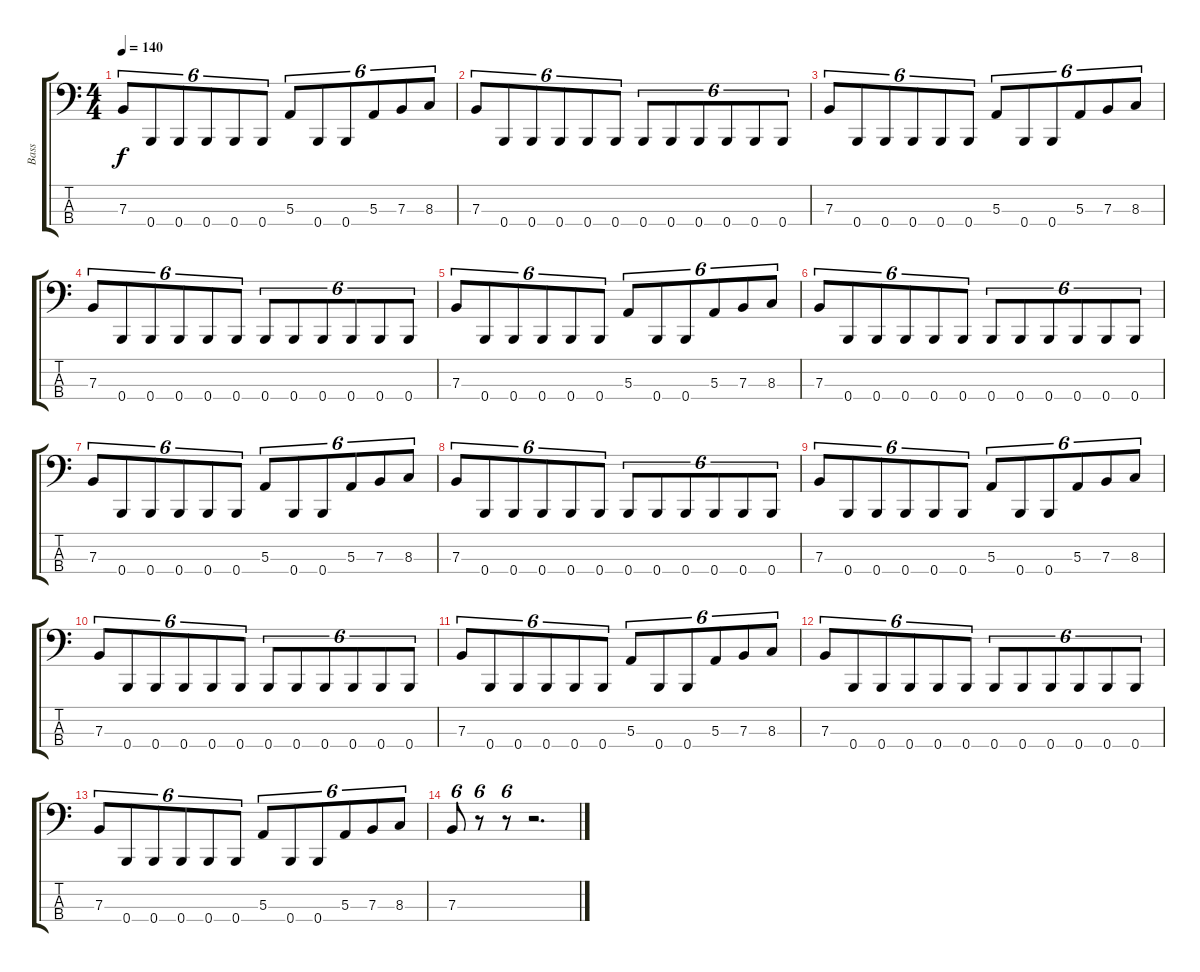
\track ("Bass" "Bass") {instrument electricbasspick}
\staff {score tabs}
\tuning (D2 A1 E1 B0) {hide}
\ts (4 4)
\tempo 140
\clef f4
\ks c
7.3.8{tu (6 4) dy f} 0.4.8{tu (6 4)} 0.4.8{tu (6 4)} 0.4.8{tu (6 4)} 0.4.8{tu (6 4)} 0.4.8{tu (6 4)} 5.3.8{tu (6 4)} 0.4.8{tu (6 4)} 0.4.8{tu (6 4)} 5.3.8{tu (6 4)} 7.3.8{tu (6 4)} 8.3.8{tu (6 4)} |
7.3.8{tu (6 4)} 0.4.8{tu (6 4)} 0.4.8{tu (6 4)} 0.4.8{tu (6 4)} 0.4.8{tu (6 4)} 0.4.8{tu (6 4)} 0.4.8{tu (6 4)} 0.4.8{tu (6 4)} 0.4.8{tu (6 4)} 0.4.8{tu (6 4)} 0.4.8{tu (6 4)} 0.4.8{tu (6 4)} |
7.3.8{tu (6 4)} 0.4.8{tu (6 4)} 0.4.8{tu (6 4)} 0.4.8{tu (6 4)} 0.4.8{tu (6 4)} 0.4.8{tu (6 4)} 5.3.8{tu (6 4)} 0.4.8{tu (6 4)} 0.4.8{tu (6 4)} 5.3.8{tu (6 4)} 7.3.8{tu (6 4)} 8.3.8{tu (6 4)} |
7.3.8{tu (6 4)} 0.4.8{tu (6 4)} 0.4.8{tu (6 4)} 0.4.8{tu (6 4)} 0.4.8{tu (6 4)} 0.4.8{tu (6 4)} 0.4.8{tu (6 4)} 0.4.8{tu (6 4)} 0.4.8{tu (6 4)} 0.4.8{tu (6 4)} 0.4.8{tu (6 4)} 0.4.8{tu (6 4)} |
7.3.8{tu (6 4)} 0.4.8{tu (6 4)} 0.4.8{tu (6 4)} 0.4.8{tu (6 4)} 0.4.8{tu (6 4)} 0.4.8{tu (6 4)} 5.3.8{tu (6 4)} 0.4.8{tu (6 4)} 0.4.8{tu (6 4)} 5.3.8{tu (6 4)} 7.3.8{tu (6 4)} 8.3.8{tu (6 4)} |
7.3.8{tu (6 4)} 0.4.8{tu (6 4)} 0.4.8{tu (6 4)} 0.4.8{tu (6 4)} 0.4.8{tu (6 4)} 0.4.8{tu (6 4)} 0.4.8{tu (6 4)} 0.4.8{tu (6 4)} 0.4.8{tu (6 4)} 0.4.8{tu (6 4)} 0.4.8{tu (6 4)} 0.4.8{tu (6 4)} |
7.3.8{tu (6 4)} 0.4.8{tu (6 4)} 0.4.8{tu (6 4)} 0.4.8{tu (6 4)} 0.4.8{tu (6 4)} 0.4.8{tu (6 4)} 5.3.8{tu (6 4)} 0.4.8{tu (6 4)} 0.4.8{tu (6 4)} 5.3.8{tu (6 4)} 7.3.8{tu (6 4)} 8.3.8{tu (6 4)} |
7.3.8{tu (6 4)} 0.4.8{tu (6 4)} 0.4.8{tu (6 4)} 0.4.8{tu (6 4)} 0.4.8{tu (6 4)} 0.4.8{tu (6 4)} 0.4.8{tu (6 4)} 0.4.8{tu (6 4)} 0.4.8{tu (6 4)} 0.4.8{tu (6 4)} 0.4.8{tu (6 4)} 0.4.8{tu (6 4)} |
7.3.8{tu (6 4)} 0.4.8{tu (6 4)} 0.4.8{tu (6 4)} 0.4.8{tu (6 4)} 0.4.8{tu (6 4)} 0.4.8{tu (6 4)} 5.3.8{tu (6 4)} 0.4.8{tu (6 4)} 0.4.8{tu (6 4)} 5.3.8{tu (6 4)} 7.3.8{tu (6 4)} 8.3.8{tu (6 4)} |
7.3.8{tu (6 4)} 0.4.8{tu (6 4)} 0.4.8{tu (6 4)} 0.4.8{tu (6 4)} 0.4.8{tu (6 4)} 0.4.8{tu (6 4)} 0.4.8{tu (6 4)} 0.4.8{tu (6 4)} 0.4.8{tu (6 4)} 0.4.8{tu (6 4)} 0.4.8{tu (6 4)} 0.4.8{tu (6 4)} |
7.3.8{tu (6 4)} 0.4.8{tu (6 4)} 0.4.8{tu (6 4)} 0.4.8{tu (6 4)} 0.4.8{tu (6 4)} 0.4.8{tu (6 4)} 5.3.8{tu (6 4)} 0.4.8{tu (6 4)} 0.4.8{tu (6 4)} 5.3.8{tu (6 4)} 7.3.8{tu (6 4)} 8.3.8{tu (6 4)} |
7.3.8{tu (6 4)} 0.4.8{tu (6 4)} 0.4.8{tu (6 4)} 0.4.8{tu (6 4)} 0.4.8{tu (6 4)} 0.4.8{tu (6 4)} 0.4.8{tu (6 4)} 0.4.8{tu (6 4)} 0.4.8{tu (6 4)} 0.4.8{tu (6 4)} 0.4.8{tu (6 4)} 0.4.8{tu (6 4)} |
7.3.8{tu (6 4)} 0.4.8{tu (6 4)} 0.4.8{tu (6 4)} 0.4.8{tu (6 4)} 0.4.8{tu (6 4)} 0.4.8{tu (6 4)} 5.3.8{tu (6 4)} 0.4.8{tu (6 4)} 0.4.8{tu (6 4)} 5.3.8{tu (6 4)} 7.3.8{tu (6 4)} 8.3.8{tu (6 4)} |
7.3.8{tu (6 4)} r.8{tu (6 4)} r.8{tu (6 4)} r.2{d}
